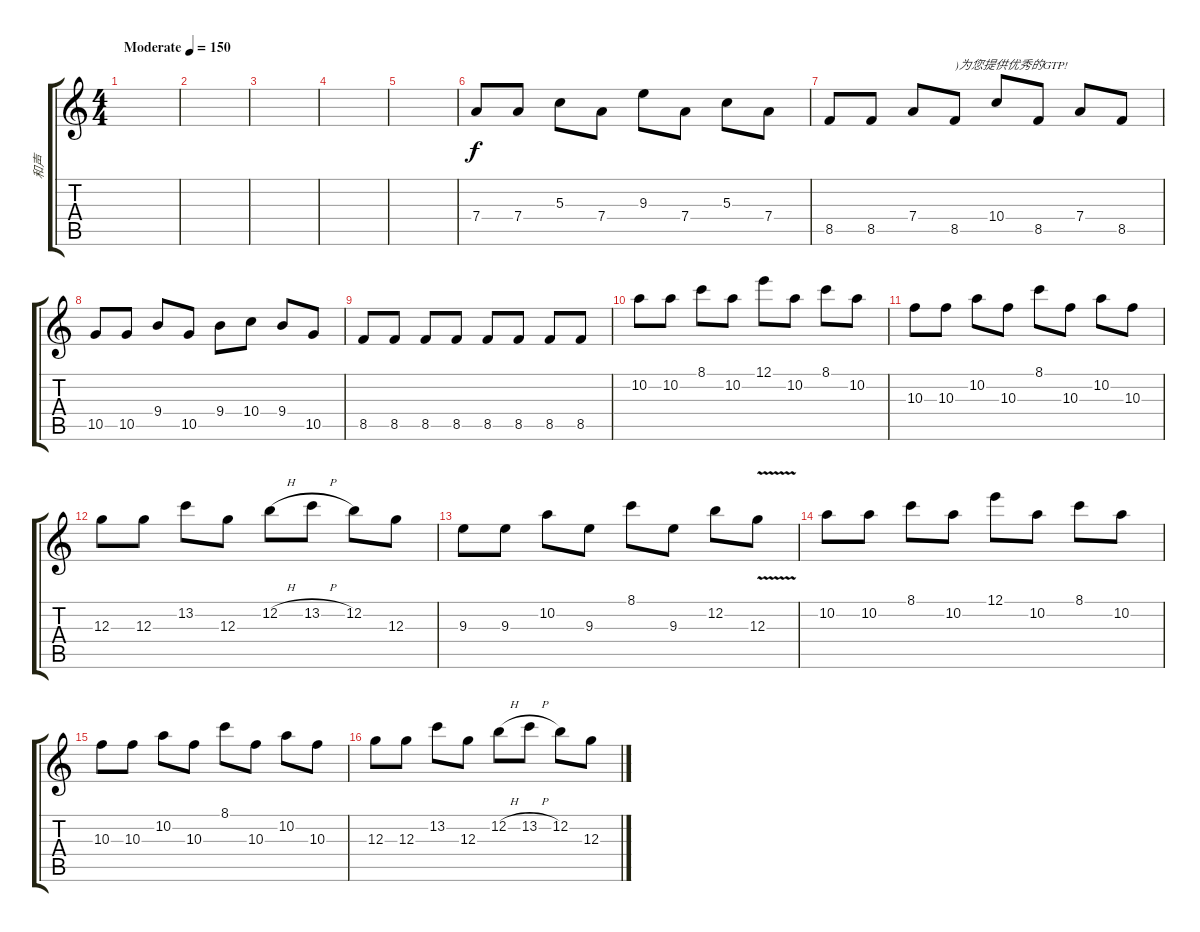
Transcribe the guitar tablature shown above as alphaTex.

\track ("和声" "和声") {instrument electricguitarjazz}
\staff {score tabs}
\tuning (E4 B3 G3 D3 A2 E2) {hide}
\ts (4 4)
\tempo (150 "Moderate")
\clef g2
\ks c
|
|
|
|
|
7.4.8 7.4.8 5.3.8 7.4.8 9.3.8 7.4.8 5.3.8 7.4.8 |
8.5.8 8.5.8 7.4.8 8.5.8{txt ")为您提供优秀的GTP!"} 10.4.8 8.5.8 7.4.8 8.5.8 |
10.5.8 10.5.8 9.4.8 10.5.8 9.4.8 10.4.8 9.4.8 10.5.8 |
8.5.8 8.5.8 8.5.8 8.5.8 8.5.8 8.5.8 8.5.8 8.5.8 |
10.2.8 10.2.8 8.1.8 10.2.8 12.1.8 10.2.8 8.1.8 10.2.8 |
10.3.8 10.3.8 10.2.8 10.3.8 8.1.8 10.3.8 10.2.8 10.3.8 |
12.3.8 12.3.8 13.2.8 12.3.8 12.2{h}.8 13.2{h}.8 12.2.8 12.3.8 |
9.3.8 9.3.8 10.2.8 9.3.8 8.1.8 9.3.8 12.2.8 12.3{v}.8 |
10.2.8 10.2.8 8.1.8 10.2.8 12.1.8 10.2.8 8.1.8 10.2.8 |
10.3.8 10.3.8 10.2.8 10.3.8 8.1.8 10.3.8 10.2.8 10.3.8 |
12.3.8 12.3.8 13.2.8 12.3.8 12.2{h}.8 13.2{h}.8 12.2.8 12.3.8
